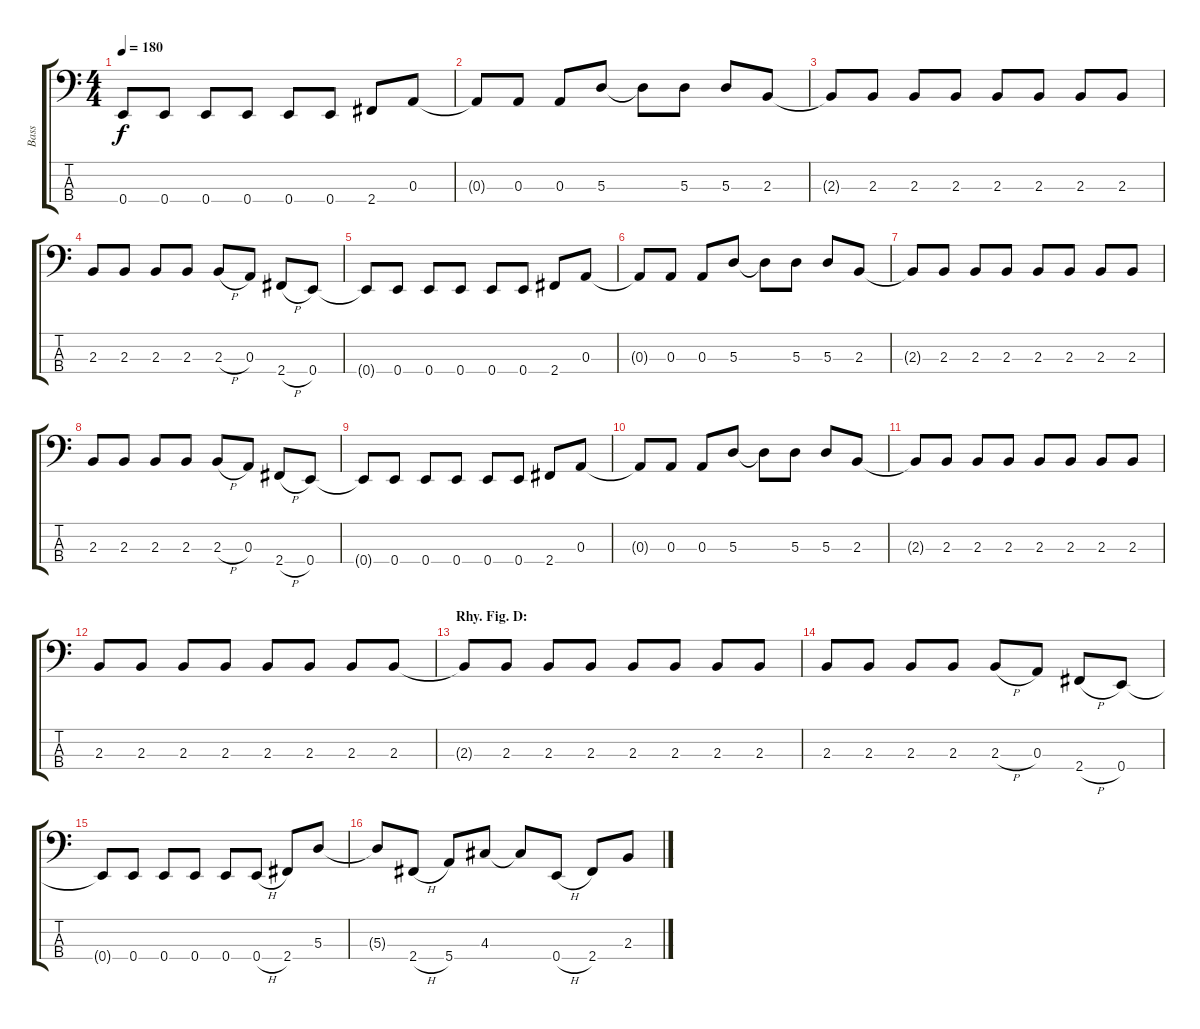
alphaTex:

\track ("Bass" "Bass") {instrument electricbasspick}
\staff {score tabs}
\tuning (G2 D2 A1 E1) {hide}
\ts (4 4)
\tempo 180
\clef f4
\ks c
0.4{t}.8{dy f} 0.4.8 0.4.8 0.4.8 0.4.8 0.4.8 2.4.8 0.3.8 |
0.3{t}.8 0.3.8 0.3.8 5.3.8 5.3{t}.8 5.3.8 5.3.8 2.3.8 |
2.3{t}.8 2.3.8 2.3.8 2.3.8 2.3.8 2.3.8 2.3.8 2.3.8 |
2.3.8 2.3.8 2.3.8 2.3.8 2.3{h}.8 0.3.8 2.4{h}.8 0.4.8 |
0.4{t}.8 0.4.8 0.4.8 0.4.8 0.4.8 0.4.8 2.4.8 0.3.8 |
0.3{t}.8 0.3.8 0.3.8 5.3.8 5.3{t}.8 5.3.8 5.3.8 2.3.8 |
2.3{t}.8 2.3.8 2.3.8 2.3.8 2.3.8 2.3.8 2.3.8 2.3.8 |
2.3.8 2.3.8 2.3.8 2.3.8 2.3{h}.8 0.3.8 2.4{h}.8 0.4.8 |
0.4{t}.8 0.4.8 0.4.8 0.4.8 0.4.8 0.4.8 2.4.8 0.3.8 |
0.3{t}.8 0.3.8 0.3.8 5.3.8 5.3{t}.8 5.3.8 5.3.8 2.3.8 |
2.3{t}.8 2.3.8 2.3.8 2.3.8 2.3.8 2.3.8 2.3.8 2.3.8 |
2.3.8 2.3.8 2.3.8 2.3.8 2.3.8 2.3.8 2.3.8 2.3.8 |
\section ("" "Rhy. Fig. D:")
2.3{t}.8 2.3.8 2.3.8 2.3.8 2.3.8 2.3.8 2.3.8 2.3.8 |
2.3.8 2.3.8 2.3.8 2.3.8 2.3{h}.8 0.3.8 2.4{h}.8 0.4.8 |
0.4{t}.8 0.4.8 0.4.8 0.4.8 0.4.8 0.4{h}.8 2.4.8 5.3.8 |
5.3{t}.8 2.4{h}.8 5.4.8 4.3.8 4.3{t}.8 0.4{h}.8 2.4.8 2.3.8
